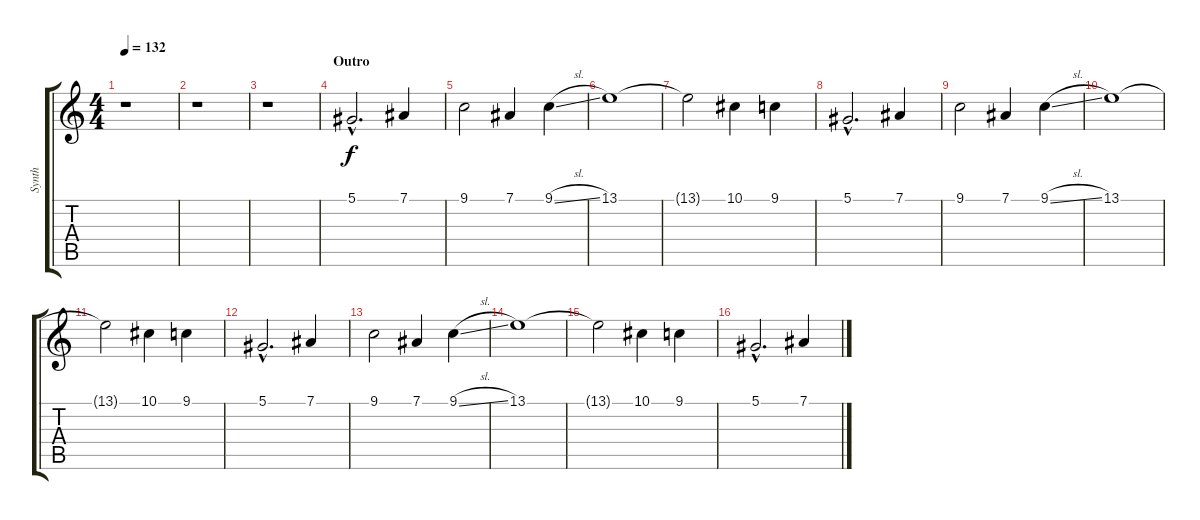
\track ("Synth" "Synth") {instrument lead3calliope}
\staff {score tabs}
\tuning (Eb4 Bb3 Gb3 Db3 Ab2 Eb2) {hide}
\ts (4 4)
\tempo 132
\clef g2
\ks c
r.1{dy f} |
r.1 |
r.1 |
\section ("" "Outro")
5.1{hac}.2{d} 7.1.4 |
9.1.2 7.1.4 9.1{sl}.4 |
13.1.1 |
13.1{t}.2 10.1.4 9.1.4 |
5.1{hac}.2{d} 7.1.4 |
9.1.2 7.1.4 9.1{sl}.4 |
13.1.1 |
13.1{t}.2 10.1.4 9.1.4 |
5.1{hac}.2{d} 7.1.4 |
9.1.2 7.1.4 9.1{sl}.4 |
13.1.1 |
13.1{t}.2 10.1.4 9.1.4 |
5.1{hac}.2{d} 7.1.4
